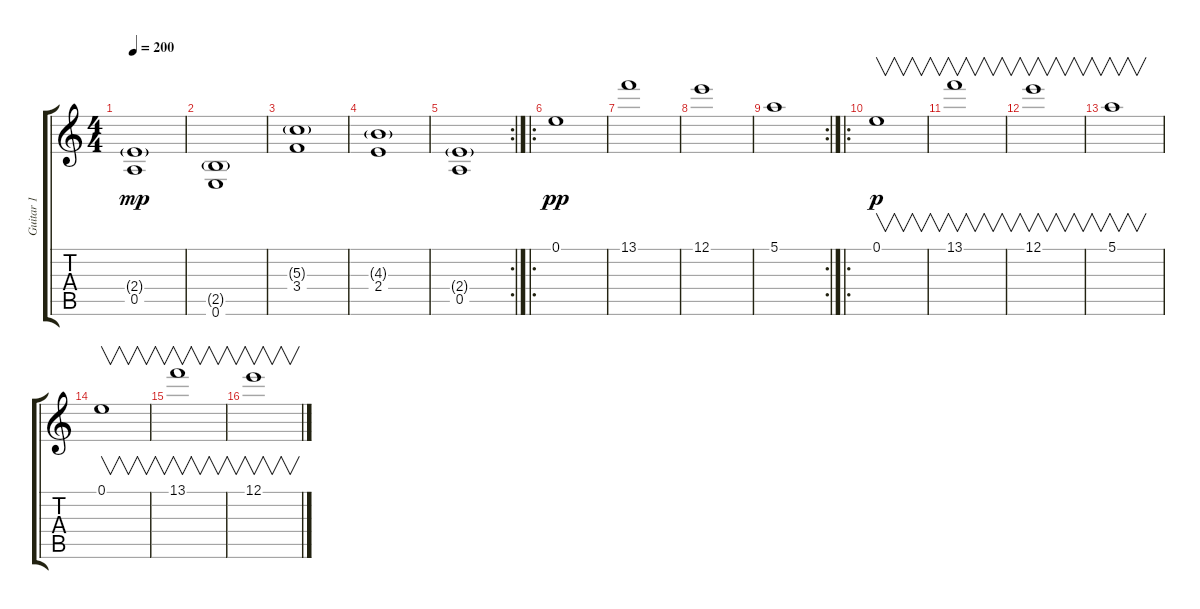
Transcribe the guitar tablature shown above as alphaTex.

\track ("Guitar 1" "Guitar 1") {instrument distortionguitar}
\staff {score tabs}
\tuning (E4 B3 G3 D3 A2 E2) {hide}
\ts (4 4)
\tempo 200
\clef g2
\ks c
(2.4{g} 0.5).1{dy mp} |
(2.5{g} 0.6).1 |
(5.3{g} 3.4).1 |
(4.3{g} 2.4).1 |
\rc 2
(2.4{g} 0.5).1 |
\ro
0.1.1{dy pp} |
13.1.1 |
12.1.1 |
\rc 2
5.1.1 |
\ro
0.1.1{v dy p instrument electricguitarmuted} |
13.1.1{v} |
12.1.1{v} |
5.1.1{v} |
0.1.1{v} |
13.1.1{v} |
12.1.1{v}
